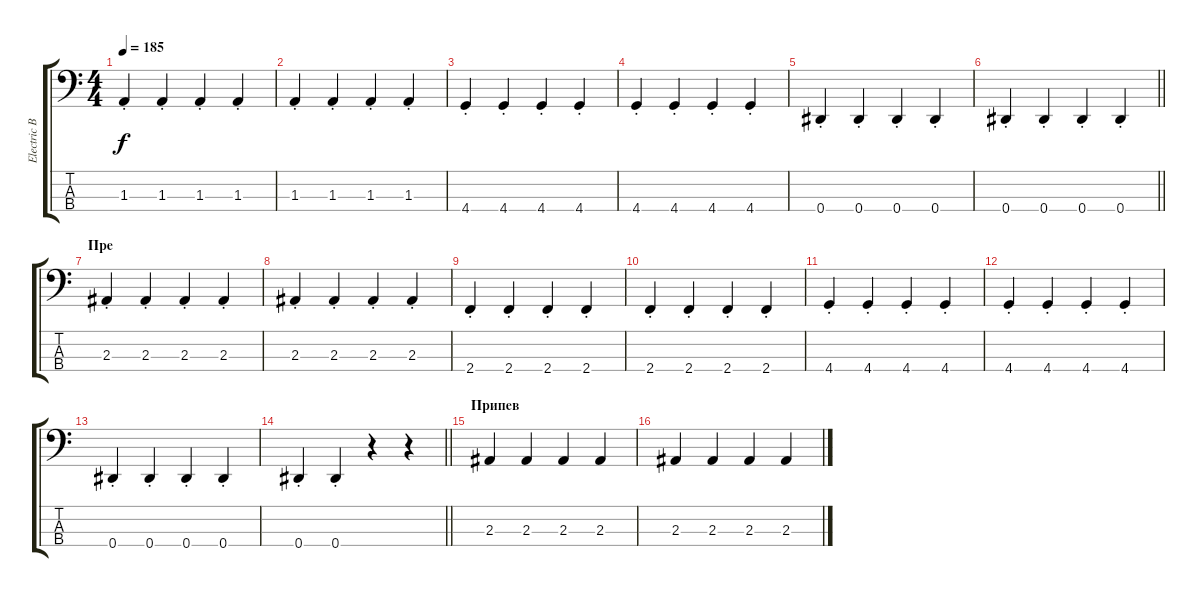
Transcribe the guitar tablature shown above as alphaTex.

\track ("Electric Bass" "Electric B") {instrument electricbassfinger}
\staff {score tabs}
\tuning (Gb2 Db2 Ab1 Eb1) {hide}
\ts (4 4)
\tempo 185
\clef f4
\ks c
1.3{st}.4{dy f} 1.3{st}.4 1.3{st}.4 1.3{st}.4 |
1.3{st}.4 1.3{st}.4 1.3{st}.4 1.3{st}.4 |
4.4{st}.4 4.4{st}.4 4.4{st}.4 4.4{st}.4 |
4.4{st}.4 4.4{st}.4 4.4{st}.4 4.4{st}.4 |
0.4{st}.4 0.4{st}.4 0.4{st}.4 0.4{st}.4 |
\barLineRight lightlight
0.4{st}.4 0.4{st}.4 0.4{st}.4 0.4{st}.4 |
\section ("" "Пре")
2.3{st}.4 2.3{st}.4 2.3{st}.4 2.3{st}.4 |
2.3{st}.4 2.3{st}.4 2.3{st}.4 2.3{st}.4 |
2.4{st}.4 2.4{st}.4 2.4{st}.4 2.4{st}.4 |
2.4{st}.4 2.4{st}.4 2.4{st}.4 2.4{st}.4 |
4.4{st}.4 4.4{st}.4 4.4{st}.4 4.4{st}.4 |
4.4{st}.4 4.4{st}.4 4.4{st}.4 4.4{st}.4 |
0.4{st}.4 0.4{st}.4 0.4{st}.4 0.4{st}.4 |
\barLineRight lightlight
0.4{st}.4 0.4{st}.4 r.4 r.4 |
\section ("" "Припев")
2.3.4 2.3.4 2.3.4 2.3.4 |
2.3.4 2.3.4 2.3.4 2.3.4
